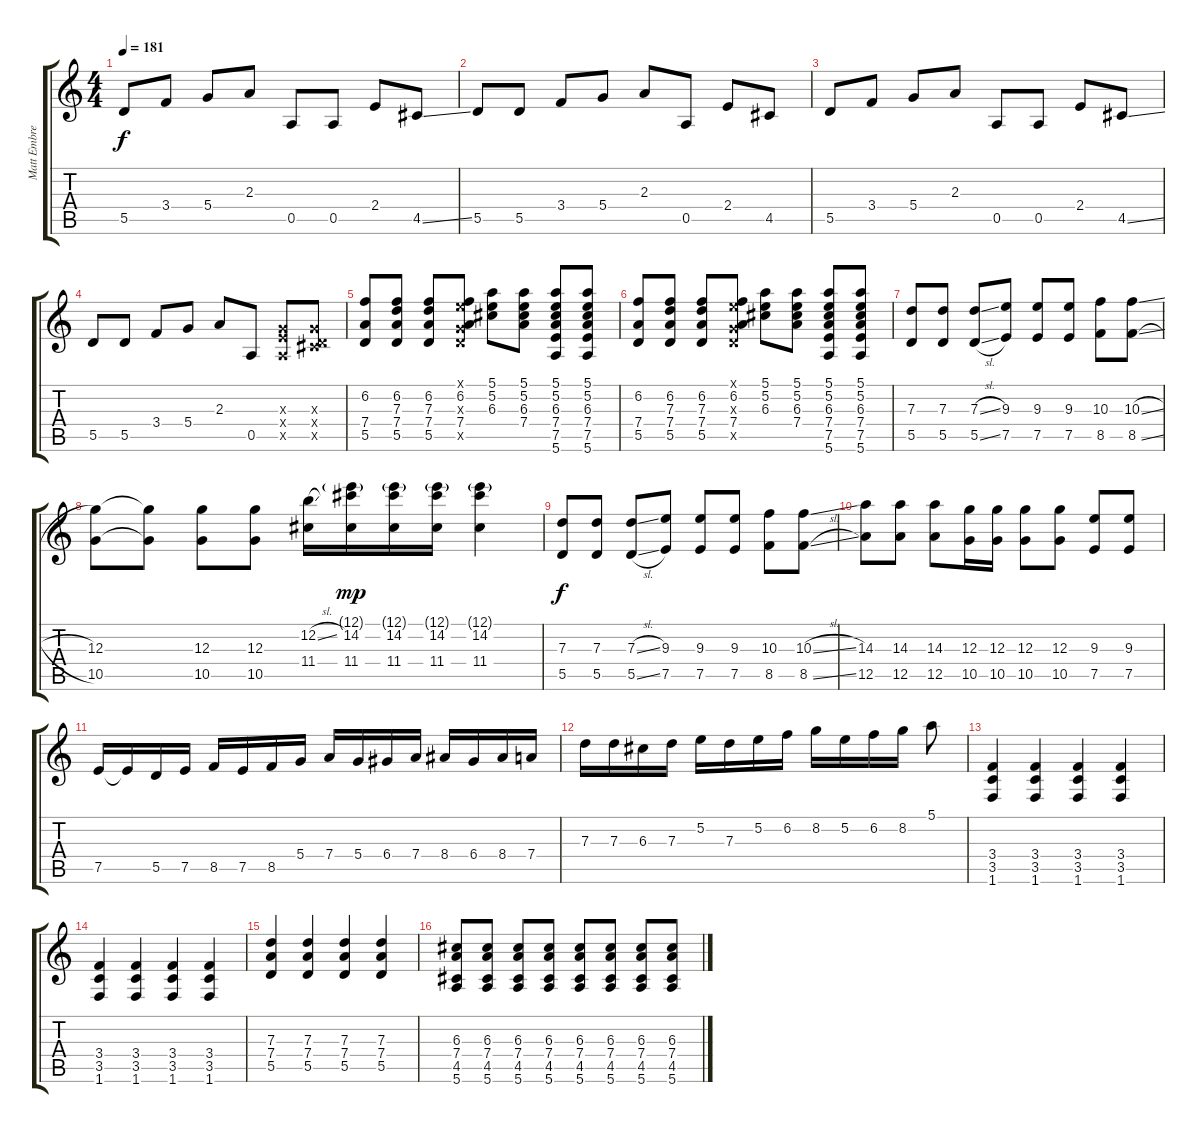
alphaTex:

\track ("Matt Embree Guitar" "Matt Embre") {instrument overdrivenguitar}
\staff {score tabs}
\tuning (E4 B3 G3 D3 A2 E2) {hide}
\ts (4 4)
\tempo 181
\clef g2
\ks c
5.5.8{dy f instrument distortionguitar} 3.4.8 5.4.8 2.3.8 0.5.8 0.5.8 2.4.8 4.5{ss}.8 |
5.5.8 5.5.8 3.4.8 5.4.8 2.3.8 0.5.8 2.4.8 4.5.8 |
5.5.8 3.4.8 5.4.8 2.3.8 0.5.8 0.5.8 2.4.8 4.5{ss}.8 |
5.5.8 5.5.8 3.4.8 5.4.8 2.3.8 0.5.8 (0.3{x} 2.4{x} 0.5{x}).8 (0.3{x} 0.4{x} 4.5{x}).8 |
(6.2 7.4 5.5).8 (6.2 7.3 7.4 5.5).8 (6.2 7.3 7.4 5.5).8 (0.1{x} 6.2 0.3{x} 7.4 5.5{x}).8 (5.1 5.2 6.3).8 (5.1 5.2 6.3 7.4).8 (5.1 5.2 6.3 7.4 7.5 5.6).8 (5.1 5.2 6.3 7.4 7.5 5.6).8 |
(6.2 7.4 5.5).8 (6.2 7.3 7.4 5.5).8 (6.2 7.3 7.4 5.5).8 (0.1{x} 6.2 0.3{x} 7.4 5.5{x}).8 (5.1 5.2 6.3).8 (5.1 5.2 6.3 7.4).8 (5.1 5.2 6.3 7.4 7.5 5.6).8 (5.1 5.2 6.3 7.4 7.5 5.6).8 |
(7.3 5.5).8 (7.3 5.5).8 (7.3{sl} 5.5{sl}).8 (9.3 7.5).8 (9.3 7.5).8 (9.3 7.5).8 (10.3 8.5).8 (10.3{sl} 8.5{sl}).8 |
(12.3 10.5).8 (12.3{t} 10.5{t}).8 (12.3 10.5).8 (12.3 10.5).8 (12.2{sl} 11.4).16 (12.1{g} 14.2 11.4).16{dy mp} (12.1{g} 14.2 11.4).16 (12.1{g} 14.2 11.4).16 (12.1{g} 14.2 11.4).4 |
(7.3 5.5).8{dy f} (7.3 5.5).8 (7.3{sl} 5.5{sl}).8 (9.3 7.5).8 (9.3 7.5).8 (9.3 7.5).8 (10.3 8.5).8 (10.3{sl} 8.5{sl}).8 |
(14.3 12.5).8 (14.3 12.5).8 (14.3 12.5).8 (12.3 10.5).16 (12.3 10.5).16 (12.3 10.5).8 (12.3 10.5).8 (9.3 7.5).8 (9.3 7.5).8 |
7.5.16 7.5{t}.16 5.5.16 7.5.16 8.5.16 7.5.16 8.5.16 5.4.16 7.4.16 5.4.16 6.4.16 7.4.16 8.4.16 6.4.16 8.4.16 7.4.16 |
7.3.16 7.3.16 6.3.16 7.3.16 5.2.16 7.3.16 5.2.16 6.2.16 8.2.16 5.2.16 6.2.16 8.2.16 5.1.8 |
(3.4 3.5 1.6).4 (3.4 3.5 1.6).4 (3.4 3.5 1.6).4 (3.4 3.5 1.6).4 |
(3.4 3.5 1.6).4 (3.4 3.5 1.6).4 (3.4 3.5 1.6).4 (3.4 3.5 1.6).4 |
(7.3 7.4 5.5).4 (7.3 7.4 5.5).4 (7.3 7.4 5.5).4 (7.3 7.4 5.5).4 |
(6.3 7.4 4.5 5.6).8 (6.3 7.4 4.5 5.6).8 (6.3 7.4 4.5 5.6).8 (6.3 7.4 4.5 5.6).8 (6.3 7.4 4.5 5.6).8 (6.3 7.4 4.5 5.6).8 (6.3 7.4 4.5 5.6).8 (6.3 7.4 4.5 5.6).8
